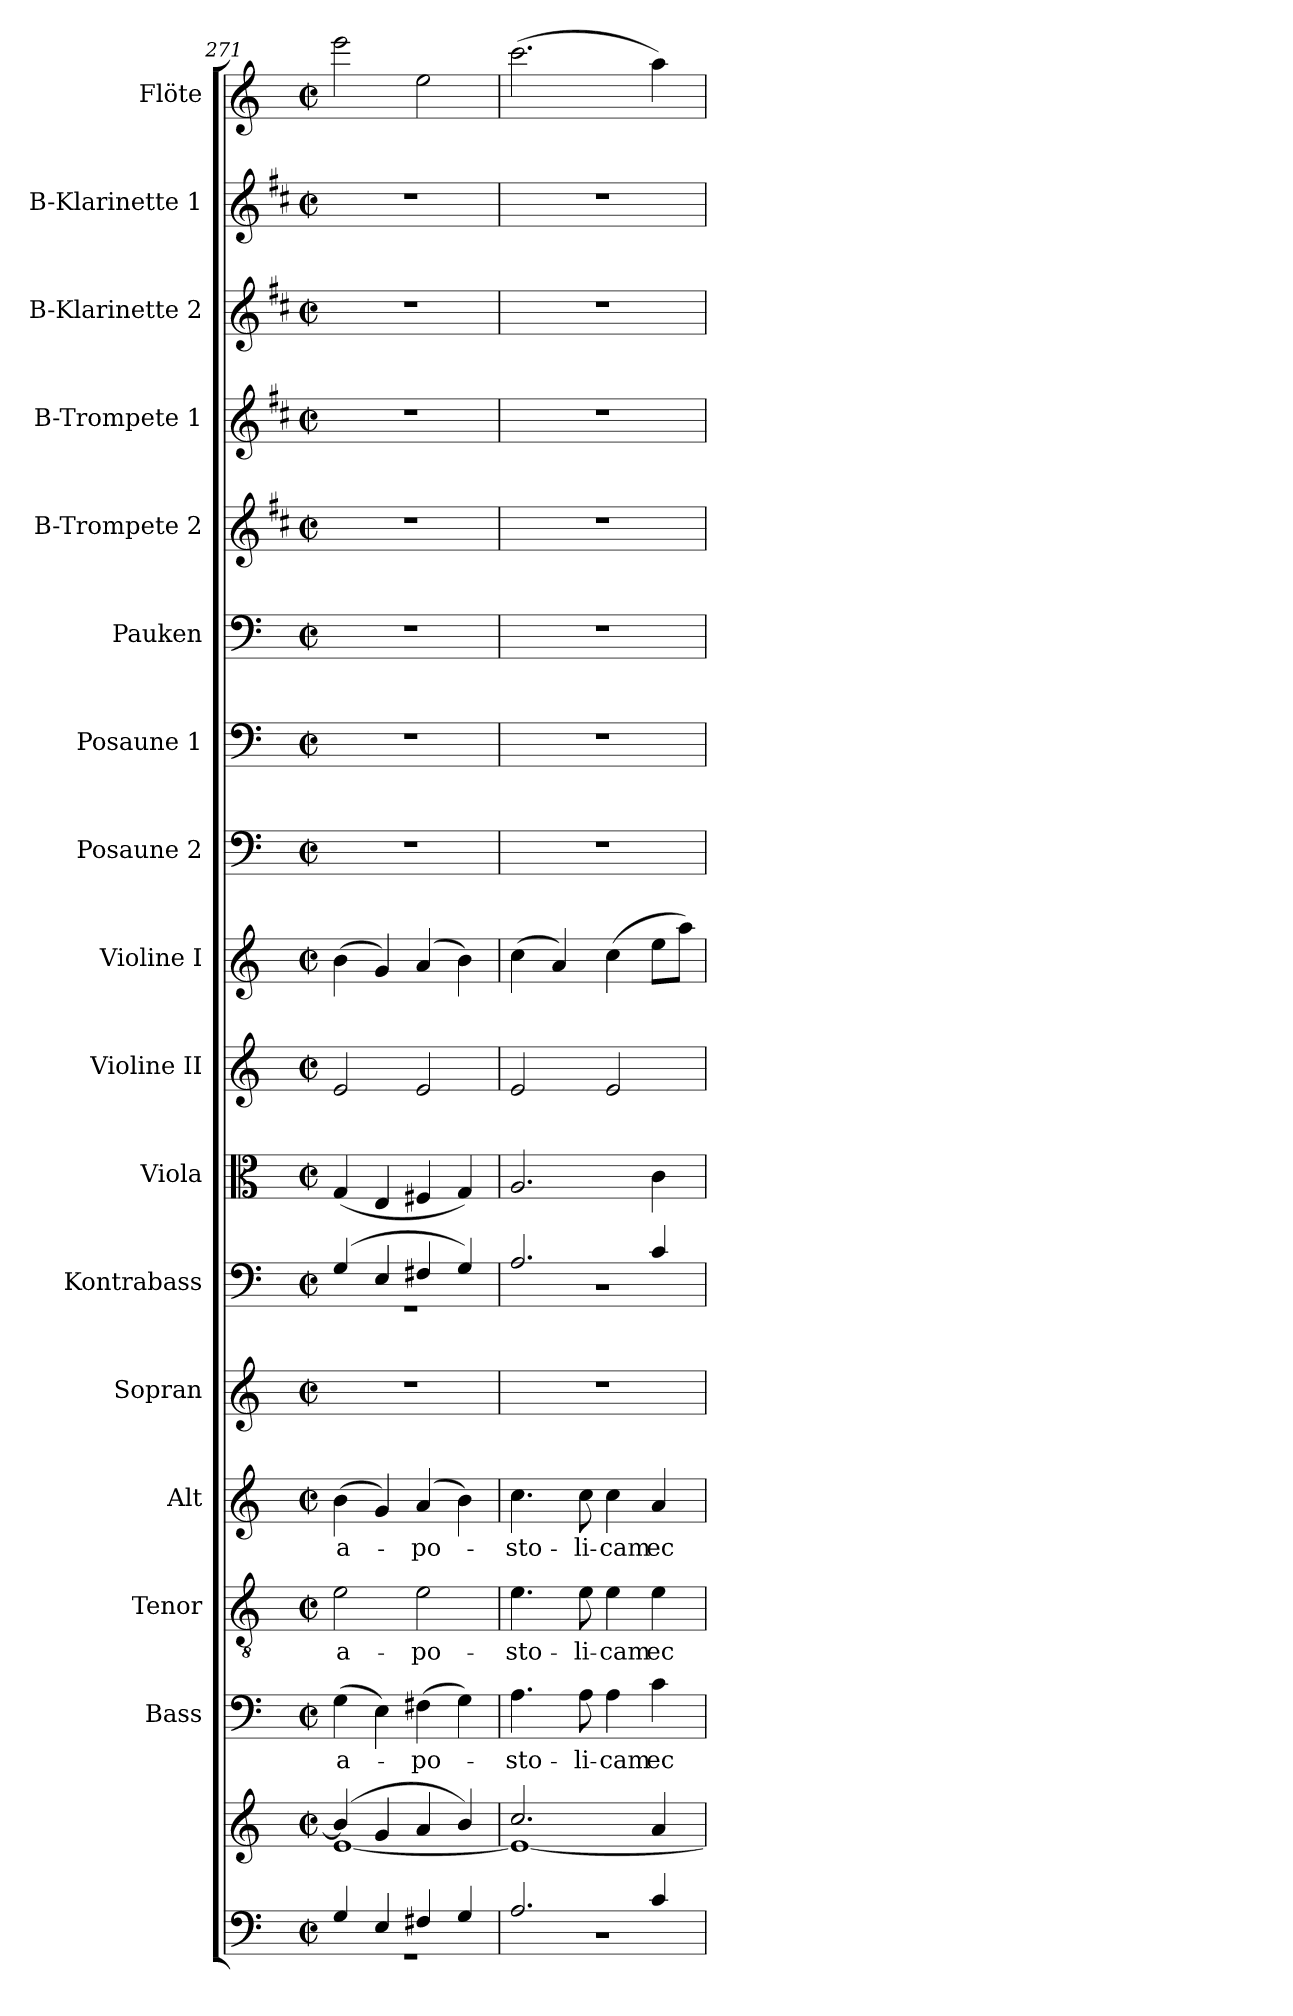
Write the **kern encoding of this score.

**kern	**kern	**kern	**text	**kern	**text	**kern	**text	**kern	**kern	**kern	**kern	**kern	**kern	**kern	**kern	**kern	**kern	**kern	**kern	**kern
*part17	*part17	*part16	*part16	*part15	*part15	*part14	*part14	*part13	*part12	*part11	*part10	*part9	*part8	*part7	*part6	*part5	*part4	*part3	*part2	*part1
*staff18	*staff17	*staff16	*staff16	*staff15	*staff15	*staff14	*staff14	*staff13	*staff12	*staff11	*staff10	*staff9	*staff8	*staff7	*staff6	*staff5	*staff4	*staff3	*staff2	*staff1
*	*	*I"Bass	*	*I"Tenor	*	*I"Alt	*	*I"Sopran	*I"Kontrabass	*I"Viola	*I"Violine II	*I"Violine I	*I"Posaune 2	*I"Posaune 1	*I"Pauken	*I"B-Trompete 2	*I"B-Trompete 1	*I"B-Klarinette 2	*I"B-Klarinette 1	*I"Flöte
*	*	*I'B.	*	*I'T.	*	*I'A.	*	*I'S.	*I'Kb.	*I'Vla.	*I'Vl. II	*I'Vl. I	*I'Pos. 2	*I'Pos. 1	*I'Pk.	*I'B Trp. 2	*I'B Trp. 1	*I'B Kl. 2	*I'B Kl. 1	*I'Fl.
*clefF4	*clefG2	*clefF4	*	*clefGv2	*	*clefG2	*	*clefG2	*clefF4	*clefC3	*clefG2	*clefG2	*clefF4	*clefF4	*clefF4	*clefG2	*clefG2	*clefG2	*clefG2	*clefG2
*	*	*	*	*	*	*	*	*	*ITrd7c12	*	*	*	*	*	*	*ITrd1c2	*ITrd1c2	*ITrd1c2	*ITrd1c2	*
*k[]	*k[]	*k[]	*	*k[]	*	*k[]	*	*k[]	*k[]	*k[]	*k[]	*k[]	*k[]	*k[]	*k[]	*k[]	*k[]	*k[]	*k[]	*k[]
*C:	*C:	*C:	*	*C:	*	*C:	*	*C:	*C:	*C:	*C:	*C:	*C:	*C:	*C:	*C:	*C:	*C:	*C:	*C:
*M2/2	*M2/2	*M2/2	*	*M2/2	*	*M2/2	*	*M2/2	*M2/2	*M2/2	*M2/2	*M2/2	*M2/2	*M2/2	*M2/2	*M2/2	*M2/2	*M2/2	*M2/2	*M2/2
*met(c|)	*met(c|)	*met(c|)	*	*met(c|)	*	*met(c|)	*	*met(c|)	*met(c|)	*met(c|)	*met(c|)	*met(c|)	*met(c|)	*met(c|)	*met(c|)	*met(c|)	*met(c|)	*met(c|)	*met(c|)	*met(c|)
=271	=271	=271	=271	=271	=271	=271	=271	=271	=271	=271	=271	=271	=271	=271	=271	=271	=271	=271	=271	=271
*^	*^	*	*	*	*	*	*	*	*	*	*	*	*	*	*	*	*	*	*	*
!	!	!	!	!	!LO:LY:b	!	!LO:LY:b	!	!LO:LY:b	!	!	!	!	!	!	!	!	!	!	!	!	!
*	*	*	*	*	*	*	*	*	*	*	*^	*	*	*	*	*	*	*	*	*	*	*
4G/	1rGG	(4b/]	[<1e	(>4G\	a-	2e\	a-	(>4b\	a-	1r	(4GG/	1rGG	(<4G/	2e/	(>4b\	1r	1r	1r	1r	1r	1r	1r	2eee\
4E/	.	4g/	.	4E\)	.	.	.	4g/)	.	.	4EE/	.	4E/	.	4g/)	.	.	.	.	.	.	.	.
!	!	!	!	!	!LO:LY:b	!	!LO:LY:b	!	!LO:LY:b	!	!	!	!	!	!	!	!	!	!	!	!	!	!
4F#X/	.	4a/	.	(>4F#X\	-po-	2e\	-po-	(4a/	-po-	.	4FF#X/	.	4F#X/	2e/	(4a/	.	.	.	.	.	.	.	2ee\
4G/	.	4b/)	.	4G\)	.	.	.	4b\)	.	.	4GG/)	.	4G/)	.	4b\)	.	.	.	.	.	.	.	.
=272	=272	=272	=272	=272	=272	=272	=272	=272	=272	=272	=272	=272	=272	=272	=272	=272	=272	=272	=272	=272	=272	=272	=272
!	!	!	!	!	!LO:LY:b	!	!LO:LY:b	!	!LO:LY:b	!	!	!	!	!	!	!	!	!	!	!	!	!	!
2.A/	1r	2.cc/	1e_	4.A\	-sto-	4.e\	-sto-	4.cc\	-sto-	1r	2.AA/	1r	2.A/	2e/	(>4cc\	1r	1r	1r	1r	1r	1r	1r	(>2.ccc\
.	.	.	.	.	.	.	.	.	.	.	.	.	.	.	4a/)	.	.	.	.	.	.	.	.
!	!	!	!	!	!LO:LY:b	!	!LO:LY:b	!	!LO:LY:b	!	!	!	!	!	!	!	!	!	!	!	!	!	!
.	.	.	.	8A\	-li-	8e\	-li-	8cc\	-li-	.	.	.	.	.	.	.	.	.	.	.	.	.	.
!	!	!	!	!	!LO:LY:b	!	!LO:LY:b	!	!LO:LY:b	!	!	!	!	!	!	!	!	!	!	!	!	!	!
.	.	.	.	4A\	-cam	4e\	-cam	4cc\	-cam	.	.	.	.	2e/	(>4cc\	.	.	.	.	.	.	.	.
!	!	!	!	!	!LO:LY:b	!	!LO:LY:b	!	!LO:LY:b	!	!	!	!	!	!	!	!	!	!	!	!	!	!
4c/	.	4a/	.	4c\	ec-	4e\	ec-	4a/	ec-	.	4C/	.	4c\	.	8ee\L	.	.	.	.	.	.	.	4aa\)
.	.	.	.	.	.	.	.	.	.	.	.	.	.	.	8aa\J)	.	.	.	.	.	.	.	.
*v	*v	*	*	*	*	*	*	*	*	*	*v	*v	*	*	*	*	*	*	*	*	*	*	*
*	*v	*v	*	*	*	*	*	*	*	*	*	*	*	*	*	*	*	*	*	*	*
=	=	=	=	=	=	=	=	=	=	=	=	=	=	=	=	=	=	=	=	=
*-	*-	*-	*-	*-	*-	*-	*-	*-	*-	*-	*-	*-	*-	*-	*-	*-	*-	*-	*-	*-
